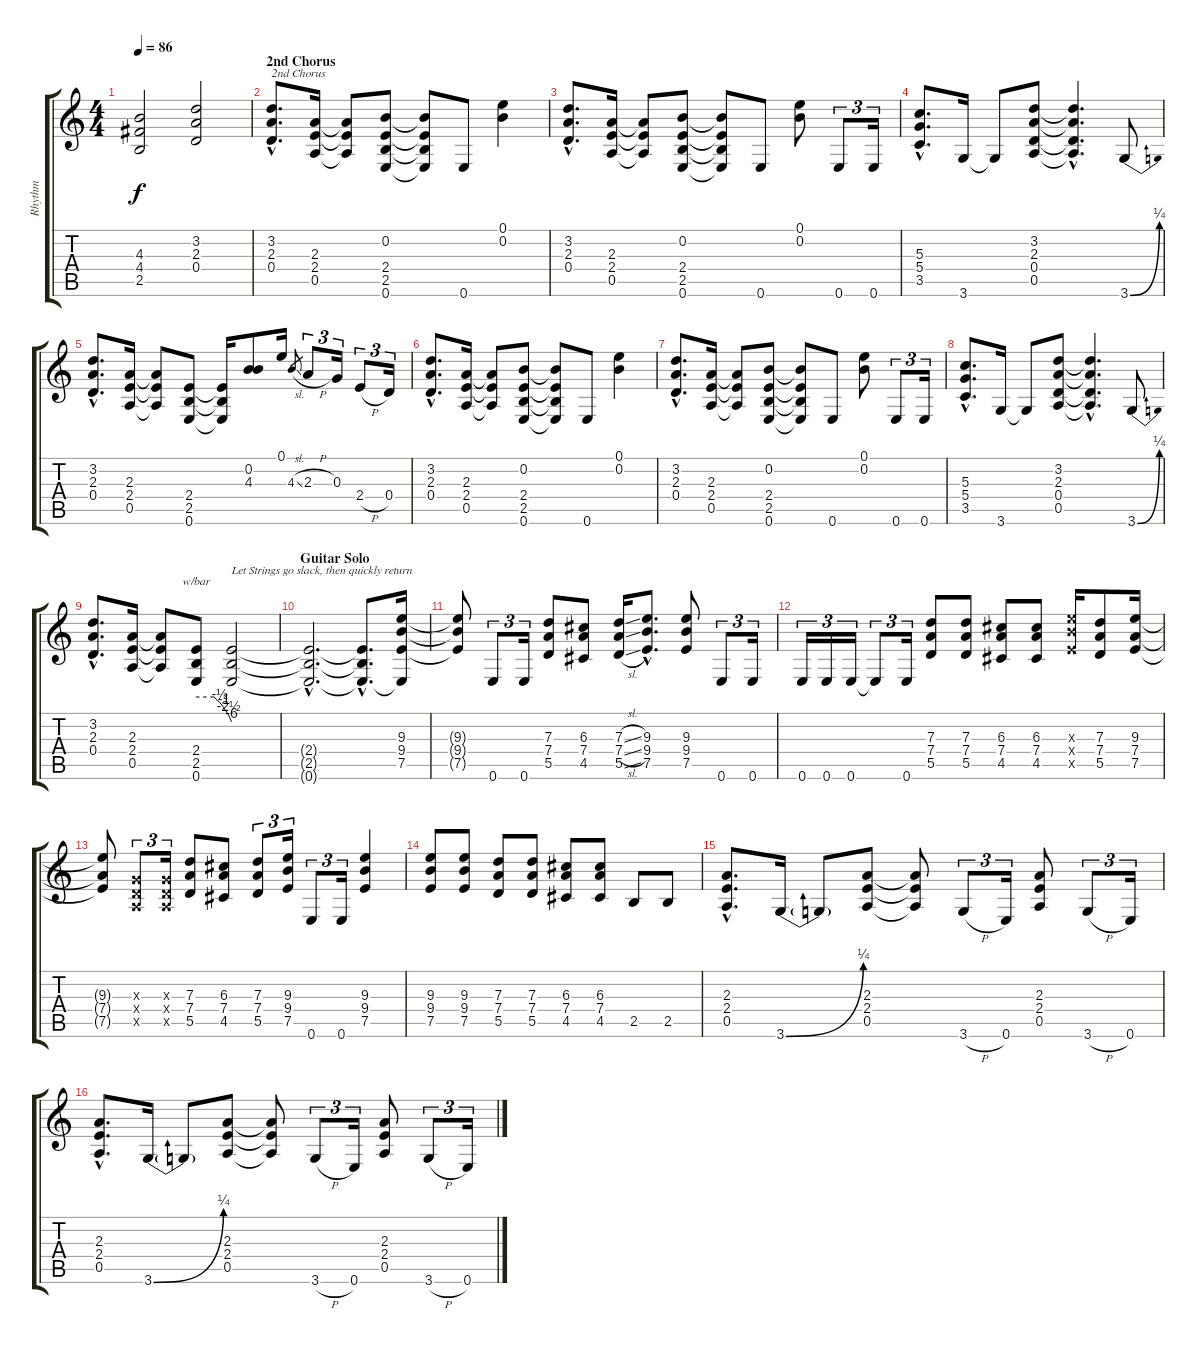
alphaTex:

\track ("Rhythm" "Rhythm") {instrument overdrivenguitar}
\staff {score tabs}
\tuning (E4 B3 G3 D3 A2 E2) {hide}
\ts (4 4)
\tempo 86
\clef g2
\ks c
(4.3 4.4 2.5).2{dy f} (3.2 2.3 0.4).2 |
\section ("" "2nd Chorus")
(3.2{hac} 2.3{hac} 0.4{hac}).8{d txt "2nd Chorus"} (2.3 2.4 0.5).16 (2.3{t} 2.4{t} 0.5{t}).8 (0.2 2.4 2.5 0.6).8 (0.2{t} 2.4{t} 2.5{t} 0.6{t}).8 0.6.8 (0.1 0.2).4 |
(3.2{hac} 2.3{hac} 0.4{hac}).8{d} (2.3 2.4 0.5).16 (2.3{t} 2.4{t} 0.5{t}).8 (0.2 2.4 2.5 0.6).8 (0.2{t} 2.4{t} 2.5{t} 0.6{t}).8 0.6.8 (0.1 0.2).8 0.6.8{tu (3 2)} 0.6.16{tu (3 2)} |
(5.3{hac} 5.4{hac} 3.5{hac}).8{d} 3.6.16 3.6{t}.8 (3.2 2.3 0.4 0.5).8 (3.2{hac t} 2.3{hac t} 0.4{hac t} 0.5{hac t}).4{d} 3.6{be (bend 0 0 60 1)}.8 |
(3.2{hac} 2.3{hac} 0.4{hac}).8{d} (2.3 2.4 0.5).16 (2.3{t} 2.4{t} 0.5{t}).8 (2.4 2.5 0.6).8 (2.4{t} 2.5{t} 0.6{t}).16 (0.2 4.3).8 0.1.16 4.3{sl}.8{gr} 2.3{h}.8{tu (3 2)} 0.3.16{tu (3 2)} 2.4{h}.8{tu (3 2)} 0.4.16{tu (3 2)} |
(3.2{hac} 2.3{hac} 0.4{hac}).8{d} (2.3 2.4 0.5).16 (2.3{t} 2.4{t} 0.5{t}).8 (0.2 2.4 2.5 0.6).8 (0.2{t} 2.4{t} 2.5{t} 0.6{t}).8 0.6.8 (0.1 0.2).4 |
(3.2{hac} 2.3{hac} 0.4{hac}).8{d} (2.3 2.4 0.5).16 (2.3{t} 2.4{t} 0.5{t}).8 (0.2 2.4 2.5 0.6).8 (0.2{t} 2.4{t} 2.5{t} 0.6{t}).8 0.6.8 (0.1 0.2).8 0.6.8{tu (3 2)} 0.6.16{tu (3 2)} |
(5.3{hac} 5.4{hac} 3.5{hac}).8{d} 3.6.16 3.6{t}.8 (3.2 2.3 0.4 0.5).8 (3.2{hac t} 2.3{hac t} 0.4{hac t} 0.5{hac t}).4{d} 3.6{be (bend 0 0 60 1)}.8 |
(3.2{hac} 2.3{hac} 0.4{hac}).8{d} (2.3 2.4 0.5).16 (2.3{t} 2.4{t} 0.5{t}).8 (2.4 2.5 0.6).8{tbe (custom default 0 0 30 0 40 -2 47 -4 55 -10 60 -24)} (2.4{t} 2.5{t} 0.6{t}).2{txt "Let Strings go slack, then quickly return"} |
\section ("" "Guitar Solo")
(2.4{hac t} 2.5{hac t} 0.6{hac t}).2{d} (2.4{hac t} 2.5{hac t} 0.6{hac t}).8{d} (9.3 9.4 7.5 0.6{t}).16 |
(9.3{t} 9.4{t} 7.5{t}).8 0.6.8{tu (3 2)} 0.6.16{tu (3 2)} (7.3 7.4 5.5).8 (6.3 7.4 4.5).8 (7.3{sl} 7.4{sl} 5.5{sl}).16 (9.3{hac} 9.4{hac} 7.5{hac}).8{d} (9.3 9.4 7.5).8 0.6.8{tu (3 2)} 0.6.16{tu (3 2)} |
0.6.16{tu (3 2)} 0.6.16{tu (3 2)} 0.6.16{tu (3 2)} 0.6{t}.8{tu (3 2)} 0.6.16{tu (3 2)} (7.3 7.4 5.5).8 (7.3 7.4 5.5).8 (6.3 7.4 4.5).8 (6.3 7.4 4.5).8 (9.3{x} 9.4{x} 7.5{x}).16 (7.3 7.4 5.5).8 (9.3 7.4 7.5).16 |
(9.3{t} 7.4{t} 7.5{t}).8 (0.3{x} 0.4{x} 0.5{x}).8{tu (3 2)} (0.3{x} 0.4{x} 0.5{x}).16{tu (3 2)} (7.3 7.4 5.5).8 (6.3 7.4 4.5).8 (7.3 7.4 5.5).8{tu (3 2)} (9.3 9.4 7.5).16{tu (3 2)} 0.6.8{tu (3 2)} 0.6.16{tu (3 2)} (9.3 9.4 7.5).4 |
(9.3 9.4 7.5).8 (9.3 9.4 7.5).8 (7.3 7.4 5.5).8 (7.3 7.4 5.5).8 (6.3 7.4 4.5).8 (6.3 7.4 4.5).8 2.5.8 2.5.8 |
(2.3{hac} 2.4{hac} 0.5{hac}).8{d} 3.6{be (bend 0 0 60 1)}.16 3.6{t}.8 (2.3 2.4 0.5).8 (2.3{t} 2.4{t} 0.5{t}).8 3.6{h}.8{tu (3 2)} 0.6.16{tu (3 2)} (2.3 2.4 0.5).8 3.6{h}.8{tu (3 2)} 0.6.16{tu (3 2)} |
(2.3{hac} 2.4{hac} 0.5{hac}).8{d} 3.6{be (bend 0 0 60 1)}.16 3.6{t}.8 (2.3 2.4 0.5).8 (2.3{t} 2.4{t} 0.5{t}).8 3.6{h}.8{tu (3 2)} 0.6.16{tu (3 2)} (2.3 2.4 0.5).8 3.6{h}.8{tu (3 2)} 0.6.16{tu (3 2)}
